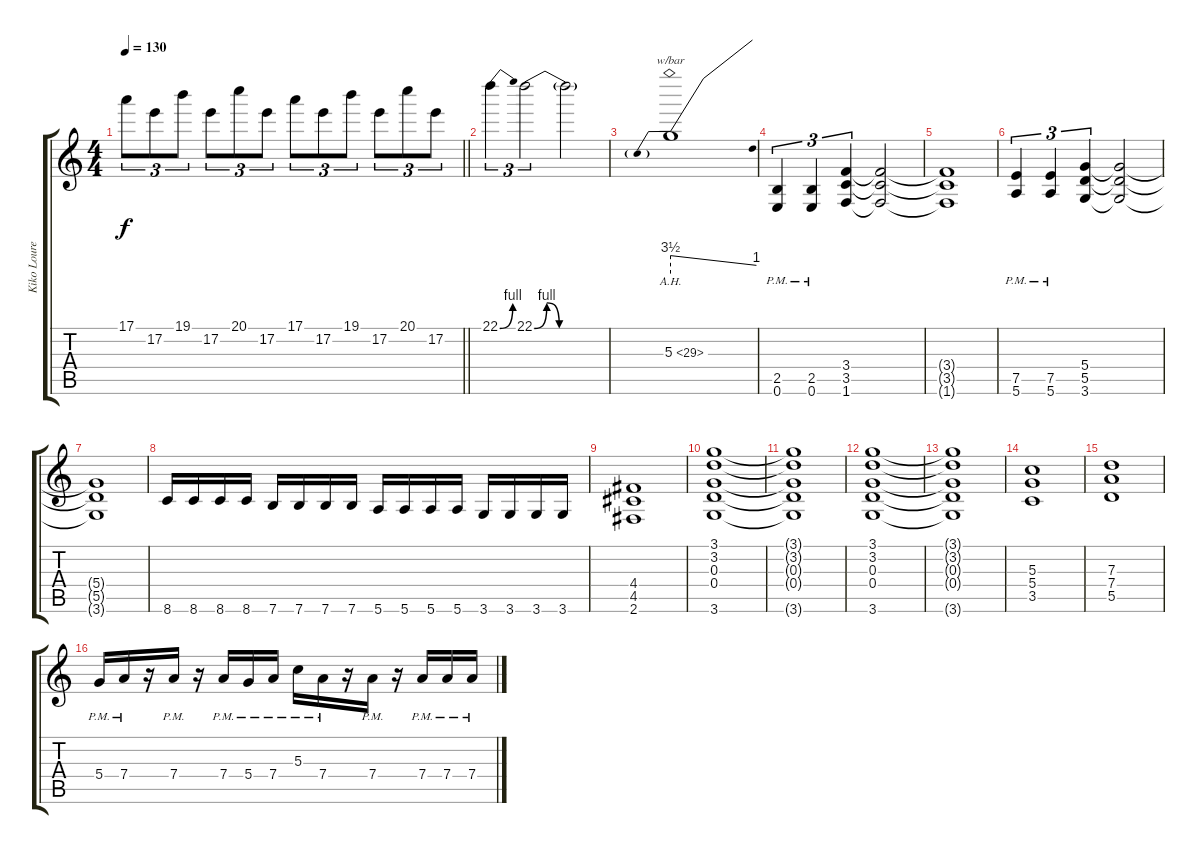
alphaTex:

\track ("Kiko Loureiro" "Kiko Loure") {instrument overdrivenguitar}
\staff {score tabs}
\tuning (E4 B3 G3 D3 A2 E2) {hide}
\ts (4 4)
\tempo 130
\clef g2
\barLineRight lightlight
\ks c
17.1.8{tu (3 2) dy f} 17.2.8{tu (3 2)} 19.1.8{tu (3 2)} 17.2.8{tu (3 2)} 20.1.8{tu (3 2)} 17.2.8{tu (3 2)} 17.1.8{tu (3 2)} 17.2.8{tu (3 2)} 19.1.8{tu (3 2)} 17.2.8{tu (3 2)} 20.1.8{tu (3 2)} 17.2.8{tu (3 2)} |
22.1{be (bend 0 0 60 4)}.4{tu (3 2)} 22.1{be (custom 0 0 10 4 20 0 30 0 60 0)}.2{tu (3 2)} 22.1{t}.2 |
5.3{ah 24}.1{tbe (predivedive default 0 14 60 4)} |
(2.5{pm} 0.6).4{tu (3 2)} (2.5{pm} 0.6{pm}).4{tu (3 2)} (3.4 3.5 1.6).4{tu (3 2)} (3.4{t} 3.5{t} 1.6{t}).2 |
(3.4{t} 3.5{t} 1.6{t}).1 |
(7.5{pm} 5.6{pm}).4{tu (3 2) instrument distortionguitar} (7.5{pm} 5.6{pm}).4{tu (3 2)} (5.4 5.5 3.6).4{tu (3 2)} (5.4{t} 5.5{t} 3.6{t}).2 |
(5.4{t} 5.5{t} 3.6{t}).1 |
8.6.16 8.6.16 8.6.16 8.6.16 7.6.16 7.6.16 7.6.16 7.6.16 5.6.16 5.6.16 5.6.16 5.6.16 3.6.16 3.6.16 3.6.16 3.6.16 |
(4.4 4.5 2.6).1 |
(3.1 3.2 0.3 0.4 3.6).1 |
(3.1{t} 3.2{t} 0.3{t} 0.4{t} 3.6{t}).1 |
(3.1 3.2 0.3 0.4 3.6).1 |
(3.1{t} 3.2{t} 0.3{t} 0.4{t} 3.6{t}).1 |
(5.3 5.4 3.5).1 |
(7.3 7.4 5.5).1 |
5.4{pm}.16 7.4{pm}.16 r.16 7.4{pm}.16 r.16 7.4{pm}.16 5.4{pm}.16 7.4{pm}.16 5.3{pm}.16 7.4{pm}.16 r.16 7.4{pm}.16 r.16 7.4{pm}.16 7.4{pm}.16 7.4{pm}.16
